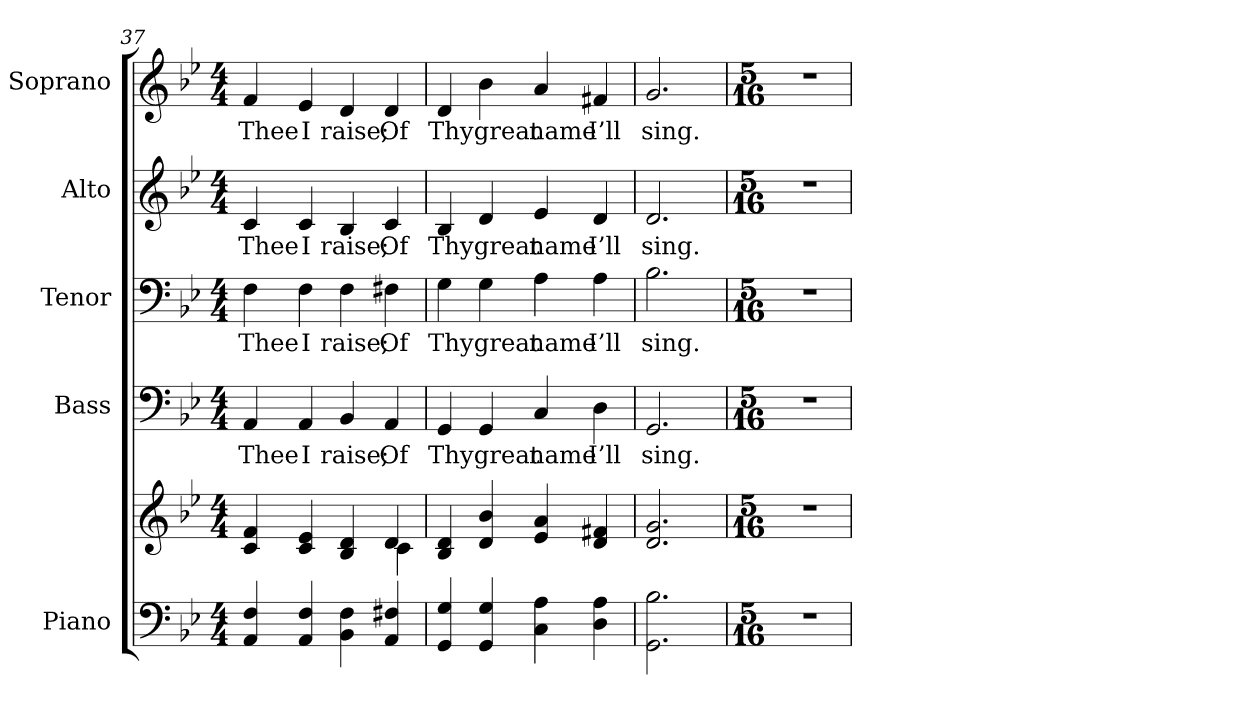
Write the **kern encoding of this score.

**kern	**kern	**kern	**text	**kern	**text	**kern	**text	**kern	**text
*part5	*part5	*part4	*part4	*part3	*part3	*part2	*part2	*part1	*part1
*staff6	*staff5	*staff4	*staff4	*staff3	*staff3	*staff2	*staff2	*staff1	*staff1
*I"Piano	*	*I"Bass	*	*I"Tenor	*	*I"Alto	*	*I"Soprano	*
*I'Pno.	*	*I'B.	*	*I'T.	*	*I'A.	*	*I'S.	*
*clefF4	*clefG2	*clefF4	*	*clefF4	*	*clefG2	*	*clefG2	*
*k[b-e-]	*k[b-e-]	*k[b-e-]	*	*k[b-e-]	*	*k[b-e-]	*	*k[b-e-]	*
*B-:	*B-:	*B-:	*	*B-:	*	*B-:	*	*B-:	*
*M4/4	*M4/4	*M4/4	*	*M4/4	*	*M4/4	*	*M4/4	*
=37	=37	=37	=37	=37	=37	=37	=37	=37	=37
*	*^	*	*	*	*	*	*	*	*
!	!	!	!	!LO:LY:b:color=#000000	!	!	!	!	!	!
!	!	!	!	!	!	!LO:LY:b:color=#000000	!	!	!	!
!	!	!	!	!	!	!	!	!LO:LY:b:color=#000000	!	!
!	!	!	!	!	!	!	!	!	!	!LO:LY:b:color=#000000
4AAi/ 4Fi	4ci/ 4fi	2ryy	4AAi/	Thee	4Fi\	Thee	4ci/	Thee	4fi/	Thee
!	!	!	!	!LO:LY:b:color=#000000	!	!	!	!	!	!
!	!	!	!	!	!	!LO:LY:b:color=#000000	!	!	!	!
!	!	!	!	!	!	!	!	!LO:LY:b:color=#000000	!	!
!	!	!	!	!	!	!	!	!	!	!LO:LY:b:color=#000000
4AAi/ 4Fi	4ci/ 4e-i	.	4AAi/	I	4Fi\	I	4ci/	I	4e-i/	I
!	!	!	!	!LO:LY:b:color=#000000	!	!	!	!	!	!
!	!	!	!	!	!	!LO:LY:b:color=#000000	!	!	!	!
!	!	!	!	!	!	!	!	!LO:LY:b:color=#000000	!	!
!	!	!	!	!	!	!	!	!	!	!LO:LY:b:color=#000000
4BB-i\ 4Fi	4B-i/ 4di	4ryy	4BB-i/	raise;	4Fi\	raise;	4B-i/	raise;	4di/	raise;
!	!	!	!	!LO:LY:b:color=#000000	!	!	!	!	!	!
!	!	!	!	!	!	!LO:LY:b:color=#000000	!	!	!	!
!	!	!	!	!	!	!	!	!LO:LY:b:color=#000000	!	!
!	!	!	!	!	!	!	!	!	!	!LO:LY:b:color=#000000
4AAi/ 4F#Xi	4di/	4ci\	4AAi/	Of	4F#Xi\	Of	4ci/	Of	4di/	Of
*	*v	*v	*	*	*	*	*	*	*	*
=38	=38	=38	=38	=38	=38	=38	=38	=38	=38
*	*^	*	*	*	*	*	*	*	*
!	!	!	!	!LO:LY:b:color=#000000	!	!	!	!	!	!
*	*v	*v	*	*	*	*	*	*	*	*
*	*^	*	*	*	*	*	*	*	*
!	!	!	!	!	!	!LO:LY:b:color=#000000	!	!	!	!
*	*v	*v	*	*	*	*	*	*	*	*
*	*^	*	*	*	*	*	*	*	*
!	!	!	!	!	!	!	!	!LO:LY:b:color=#000000	!	!
*	*v	*v	*	*	*	*	*	*	*	*
*	*^	*	*	*	*	*	*	*	*
!	!	!	!	!	!	!	!	!	!	!LO:LY:b:color=#000000
*	*v	*v	*	*	*	*	*	*	*	*
4GGi/ 4Gi	4B-i/ 4di	4GGi/	Thy	4Gi\	Thy	4B-i/	Thy	4di/	Thy
!	!	!	!LO:LY:b:color=#000000	!	!	!	!	!	!
!	!	!	!	!	!LO:LY:b:color=#000000	!	!	!	!
!	!	!	!	!	!	!	!LO:LY:b:color=#000000	!	!
!	!	!	!	!	!	!	!	!	!LO:LY:b:color=#000000
4GGi/ 4Gi	4di/ 4b-i	4GGi/	great	4Gi\	great	4di/	great	4b-i\	great
!	!	!	!LO:LY:b:color=#000000	!	!	!	!	!	!
!	!	!	!	!	!LO:LY:b:color=#000000	!	!	!	!
!	!	!	!	!	!	!	!LO:LY:b:color=#000000	!	!
!	!	!	!	!	!	!	!	!	!LO:LY:b:color=#000000
4Ci\ 4Ai	4e-i/ 4ai	4Ci/	name	4Ai\	name	4e-i/	name	4ai/	name
!	!	!	!LO:LY:b:color=#000000	!	!	!	!	!	!
!	!	!	!	!	!LO:LY:b:color=#000000	!	!	!	!
!	!	!	!	!	!	!	!LO:LY:b:color=#000000	!	!
!	!	!	!	!	!	!	!	!	!LO:LY:b:color=#000000
4Di\ 4Ai	4di/ 4f#Xi	4Di\	I’ll	4Ai\	I’ll	4di/	I’ll	4f#Xi/	I’ll
=39	=39	=39	=39	=39	=39	=39	=39	=39	=39
!	!	!	!LO:LY:b:color=#000000	!	!	!	!	!	!
!	!	!	!	!	!LO:LY:b:color=#000000	!	!	!	!
!	!	!	!	!	!	!	!LO:LY:b:color=#000000	!	!
!	!	!	!	!	!	!	!	!	!LO:LY:b:color=#000000
2.GGi\ 2.B-i	2.di/ 2.gi	2.GGi/	sing.	2.B-i\	sing.	2.di/	sing.	2.gi/	sing.
=40	=40	=40	=40	=40	=40	=40	=40	=40	=40
*M5/16	*M5/16	*M5/16	*	*M5/16	*	*M5/16	*	*M5/16	*
!LO:N:vis=1	!LO:N:vis=1	!LO:N:vis=1	!	!LO:N:vis=1	!	!LO:N:vis=1	!	!LO:N:vis=1	!
16%5r	16%5r	16%5r	.	16%5r	.	16%5r	.	16%5r	.
=	=	=	=	=	=	=	=	=	=
*-	*-	*-	*-	*-	*-	*-	*-	*-	*-
